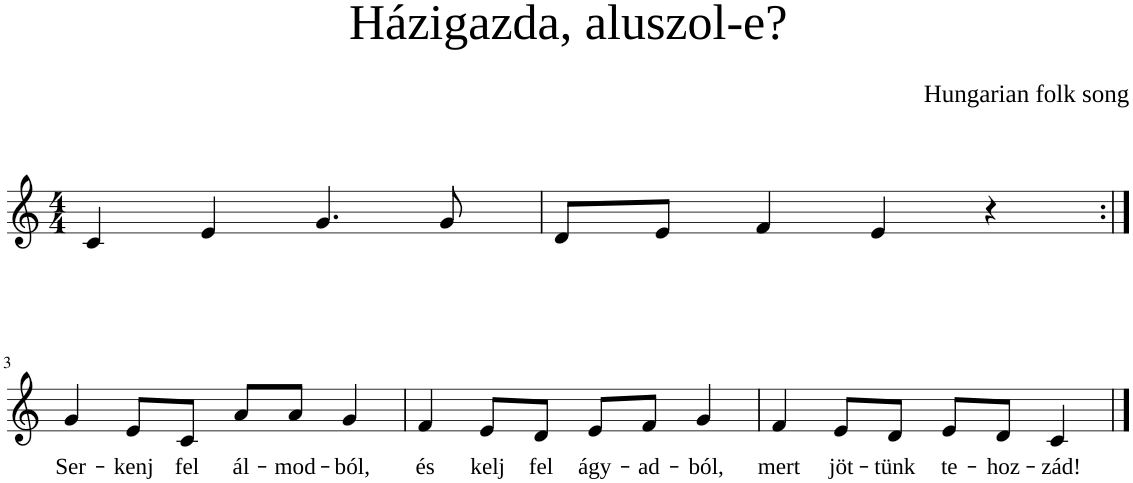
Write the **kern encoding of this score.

**kern	**text
*part1	*part1
*staff1	*staff1
*I"Choir	*
*I'Ch	*
*clefG2	*
*k[]	*
*M4/4	*
=1	=1
4c/	.
4e/	.
4.g/	.
8g/	.
=2	=2
8d/L	.
8e/J	.
4f/	.
4e/	.
4r	.
!!LO:LB:g=z
=3:|!	=3:|!
!	!LO:LY:b
4g/	Ser-
!	!LO:LY:b
8e/L	-kenj
!	!LO:LY:b
8c/J	fel
!	!LO:LY:b
8a/L	ál-
!	!LO:LY:b
8a/J	-mod-
!	!LO:LY:b
4g/	-ból,
=4	=4
!	!LO:LY:b
4f/	és
!	!LO:LY:b
8e/L	kelj
!	!LO:LY:b
8d/J	fel
!	!LO:LY:b
8e/L	ágy-
!	!LO:LY:b
8f/J	-ad-
!	!LO:LY:b
4g/	-ból,
=5	=5
!	!LO:LY:b
4f/	mert
!	!LO:LY:b
8e/L	jöt-
!	!LO:LY:b
8d/J	-tünk
!	!LO:LY:b
8e/L	te-
!	!LO:LY:b
8d/J	-hoz-
!	!LO:LY:b
4c/	-zád!
==	==
*-	*-
